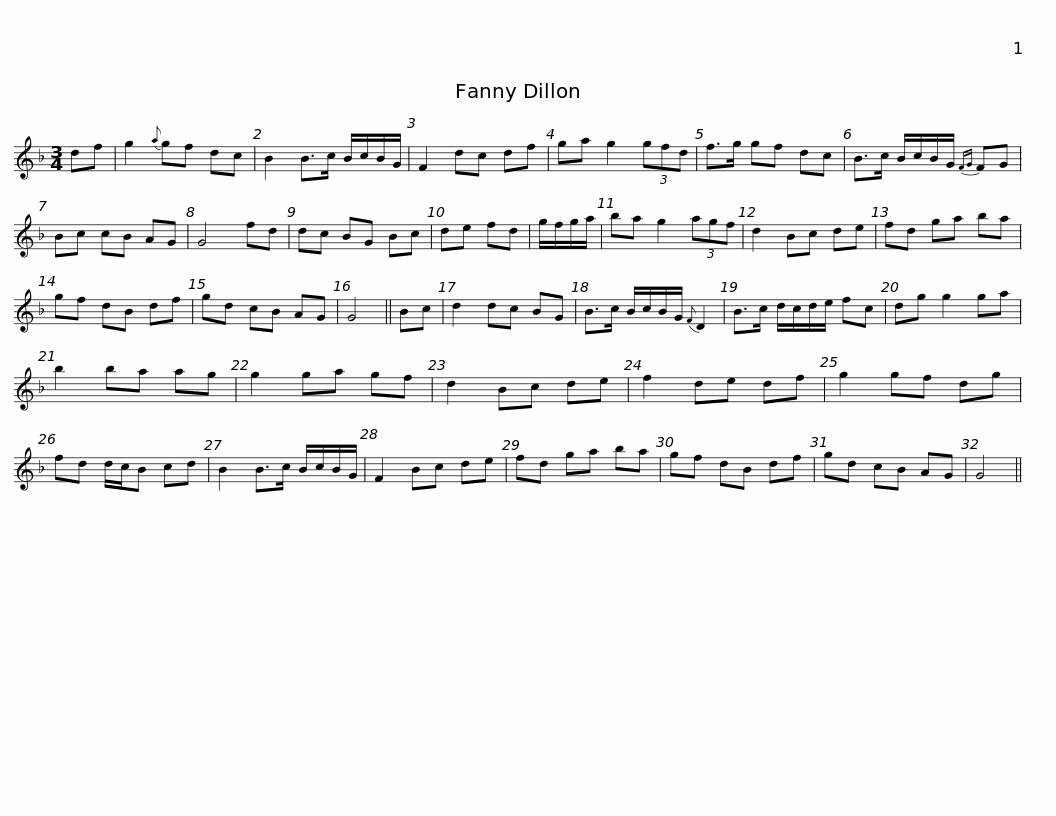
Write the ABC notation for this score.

X:1
L:1/8
M:3/4
I:linebreak $
K:F
V:1 treble
V:1
 df | g2{a} gf dc | B2 B>c B/c/B/G/ | F2 dc df | ga g2 (3gfd | %5
 f>g gf dc | B>c B/c/B/G/{FG} FG |$ Bc cB AG | G4 fd | dc BG Bc | %10
 de fd | g/f/g/a/ | ba g2 (3agf | d2 Bc de | fd ga ba |$ %15
 gf dB df | gd cB AG | G4 || Bc | d2 dc BG | %20
 B>c B/c/B/G/{F} D2 | B>c d/c/d/e/ fc | dg g2 ga |$ b2 ba ag | g2 ga gf | %25
 d2 Bc de | f2 de df | g2 gf dg | fd d/c/B cd | B2 B>c B/c/B/G/ | %30
 F2 Bc de |$ fd ga ba | gf dB df | gd cB AG | G4 || %35
